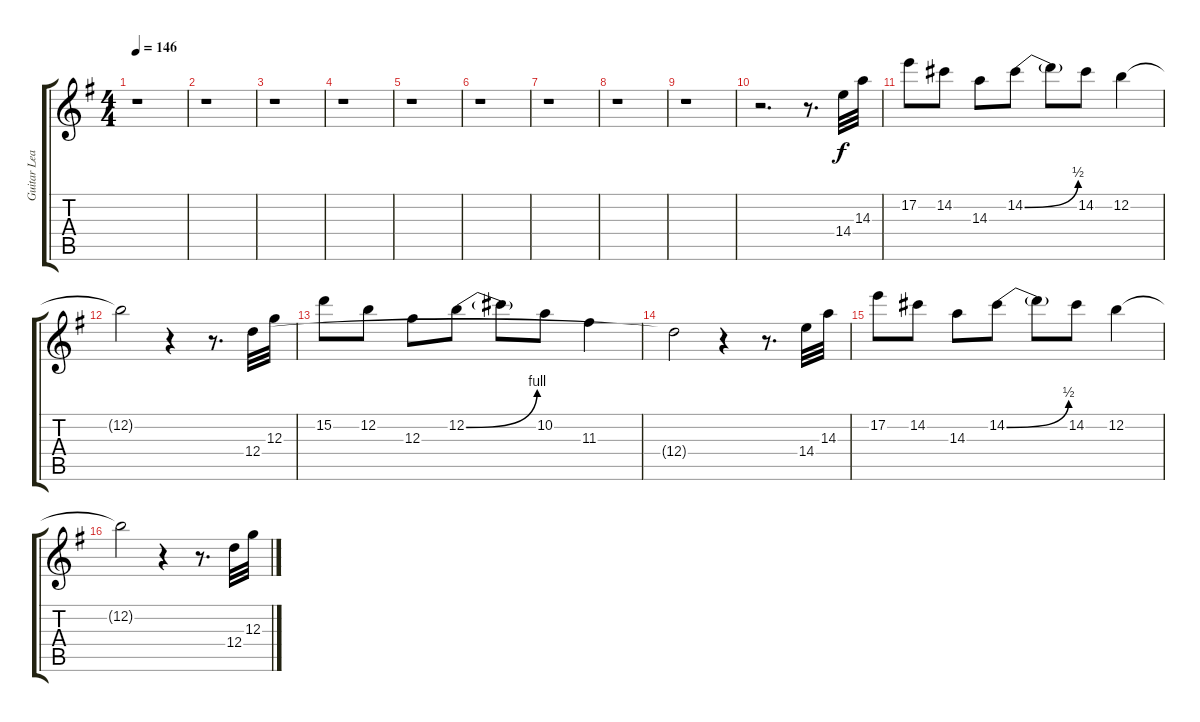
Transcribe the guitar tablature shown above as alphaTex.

\track ("Guitar Leads 2" "Guitar Lea") {instrument overdrivenguitar}
\staff {score tabs}
\tuning (E4 B3 G3 D3 A2 E2) {hide}
\ts (4 4)
\tempo 146
\clef g2
\ks g
r.1{dy f} |
r.1 |
r.1 |
r.1 |
r.1 |
r.1 |
r.1 |
r.1 |
r.1 |
r.2{d} r.8{d} 14.4.32 14.3.32 |
17.2.8 14.2.8 14.3.8 14.2{be (bend 0 0 60 2)}.8 14.2{t}.8 14.2.8 12.2.4 |
12.2{t}.2 r.4 r.8{d} 12.4.32 12.3.32 |
15.2.8 12.2.8 12.3.8 12.2{be (bend 0 0 60 4)}.8 12.2{t}.8 10.2.8 11.3.4 |
12.4{t}.2 r.4 r.8{d} 14.4.32 14.3.32 |
17.2.8 14.2.8 14.3.8 14.2{be (bend 0 0 60 2)}.8 14.2{t}.8 14.2.8 12.2.4 |
12.2{t}.2 r.4 r.8{d} 12.4.32 12.3.32
